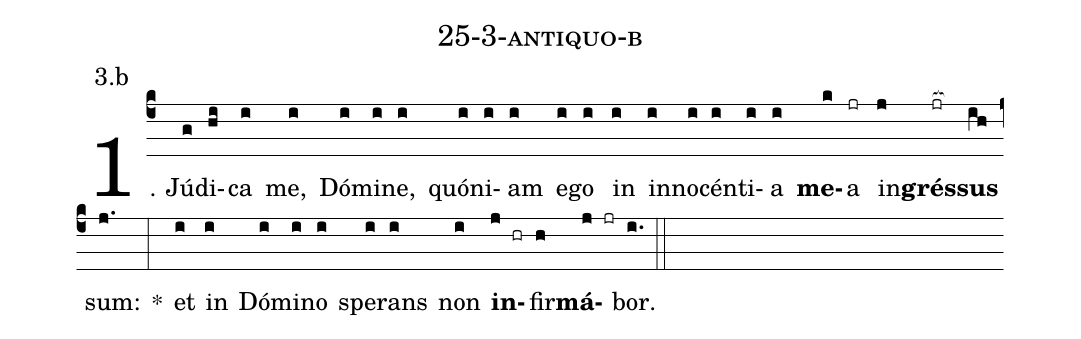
name: 25-3-antiquo-b;
annotation: 3.b;
%%
(c4)1. Jú(g)di(hi)ca(i) me,(i) Dó(i)mi(i)ne,(i) quón(i)i(i)am(i) e(i)go(i) in(i) in(i)no(i)cén(i)ti(i)a(i) <b>me</b>(k)a(jr) in(j)<b>grés</b>(jr[ocb:1{])<b>sus</b>(ih[ocb:0}]) sum:(j.) *(:) et(i) in(i) Dó(i)mi(i)no(i) spe(i)rans(i) non(i) <b>in</b>(j hr)fir(h)<b>má</b>(j jr)bor.(i.) (::)
